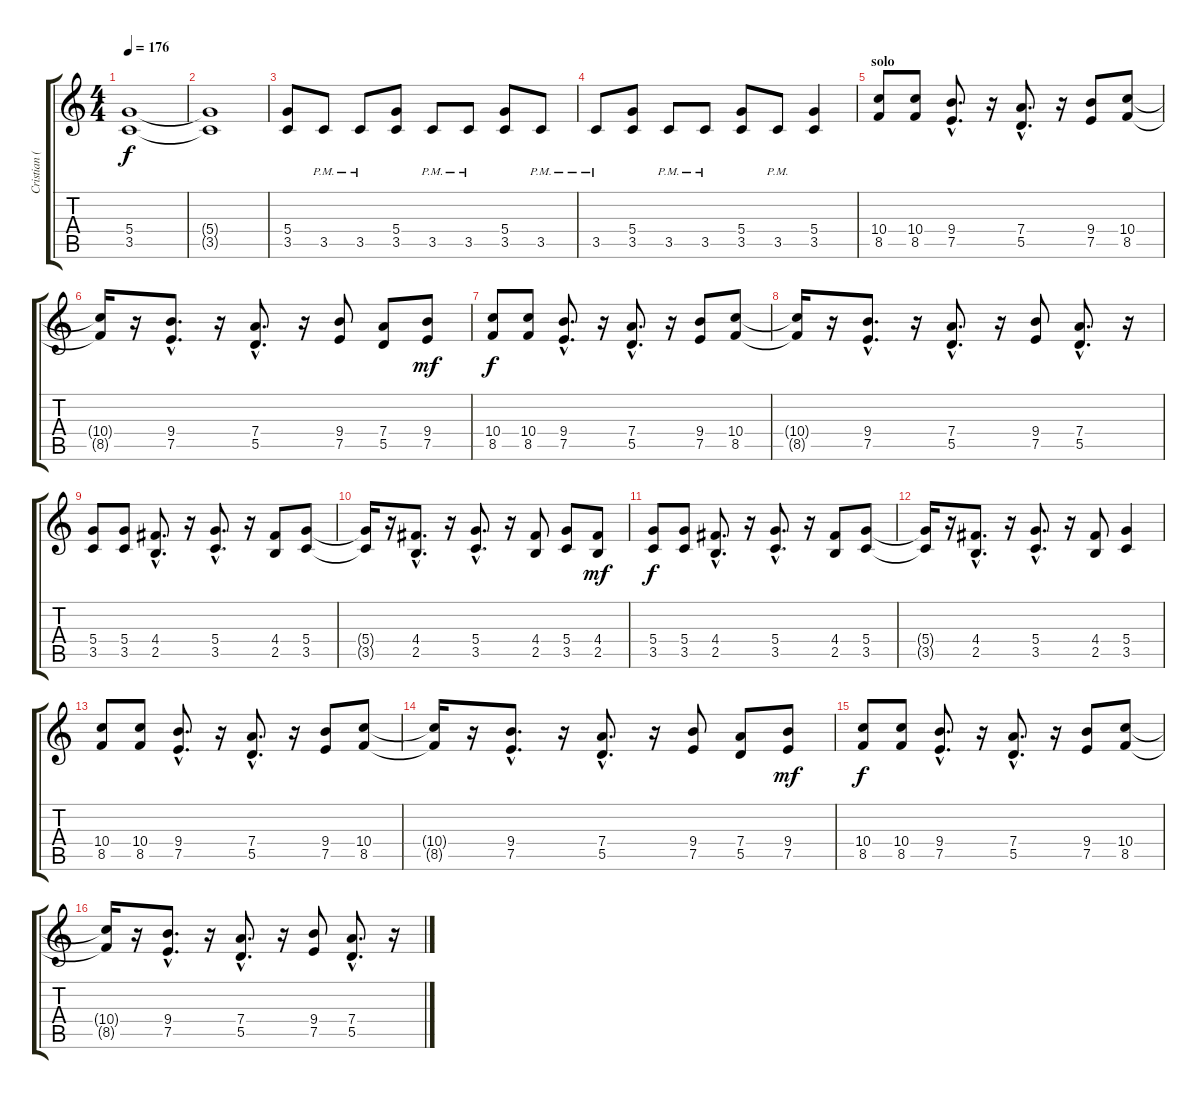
\track ("Cristian (guitarra)" "Cristian (") {instrument distortionguitar}
\staff {score tabs}
\tuning (E4 B3 G3 D3 A2 E2) {hide}
\ts (4 4)
\tempo 176
\clef g2
\ks c
(5.4 3.5).1{dy f} |
(5.4{t} 3.5{t}).1 |
(5.4 3.5).8 3.5{pm}.8 3.5{pm}.8 (5.4 3.5).8 3.5{pm}.8 3.5{pm}.8 (5.4 3.5).8 3.5{pm}.8 |
3.5{pm}.8 (5.4 3.5).8 3.5{pm}.8 3.5{pm}.8 (5.4 3.5).8 3.5{pm}.8 (5.4 3.5).4 |
\section ("" "solo")
(10.4 8.5).8 (10.4 8.5).8 (9.4{hac} 7.5{hac}).8{d} r.16 (7.4{hac} 5.5{hac}).8{d} r.16 (9.4 7.5).8 (10.4 8.5).8 |
(10.4{t} 8.5{t}).16 r.16 (9.4{hac} 7.5{hac}).8{d} r.16 (7.4{hac} 5.5{hac}).8{d} r.16 (9.4 7.5).8 (7.4 5.5).8 (9.4 7.5).8{dy mf} |
(10.4 8.5).8{dy f} (10.4 8.5).8 (9.4{hac} 7.5{hac}).8{d} r.16 (7.4{hac} 5.5{hac}).8{d} r.16 (9.4 7.5).8 (10.4 8.5).8 |
(10.4{t} 8.5{t}).16 r.16 (9.4{hac} 7.5{hac}).8{d} r.16 (7.4{hac} 5.5{hac}).8{d} r.16 (9.4 7.5).8 (7.4{hac} 5.5{hac}).8{d} r.16 |
(5.4 3.5).8 (5.4 3.5).8 (4.4{hac} 2.5{hac}).8{d} r.16 (5.4{hac} 3.5{hac}).8{d} r.16 (4.4 2.5).8 (5.4 3.5).8 |
(5.4{t} 3.5{t}).16 r.16 (4.4{hac} 2.5{hac}).8{d} r.16 (5.4{hac} 3.5{hac}).8{d} r.16 (4.4 2.5).8 (5.4 3.5).8 (4.4 2.5).8{dy mf} |
(5.4 3.5).8{dy f} (5.4 3.5).8 (4.4{hac} 2.5{hac}).8{d} r.16 (5.4{hac} 3.5{hac}).8{d} r.16 (4.4 2.5).8 (5.4 3.5).8 |
(5.4{t} 3.5{t}).16 r.16 (4.4{hac} 2.5{hac}).8{d} r.16 (5.4{hac} 3.5{hac}).8{d} r.16 (4.4 2.5).8 (5.4 3.5).4 |
(10.4 8.5).8 (10.4 8.5).8 (9.4{hac} 7.5{hac}).8{d} r.16 (7.4{hac} 5.5{hac}).8{d} r.16 (9.4 7.5).8 (10.4 8.5).8 |
(10.4{t} 8.5{t}).16 r.16 (9.4{hac} 7.5{hac}).8{d} r.16 (7.4{hac} 5.5{hac}).8{d} r.16 (9.4 7.5).8 (7.4 5.5).8 (9.4 7.5).8{dy mf} |
(10.4 8.5).8{dy f} (10.4 8.5).8 (9.4{hac} 7.5{hac}).8{d} r.16 (7.4{hac} 5.5{hac}).8{d} r.16 (9.4 7.5).8 (10.4 8.5).8 |
(10.4{t} 8.5{t}).16 r.16 (9.4{hac} 7.5{hac}).8{d} r.16 (7.4{hac} 5.5{hac}).8{d} r.16 (9.4 7.5).8 (7.4{hac} 5.5{hac}).8{d} r.16
